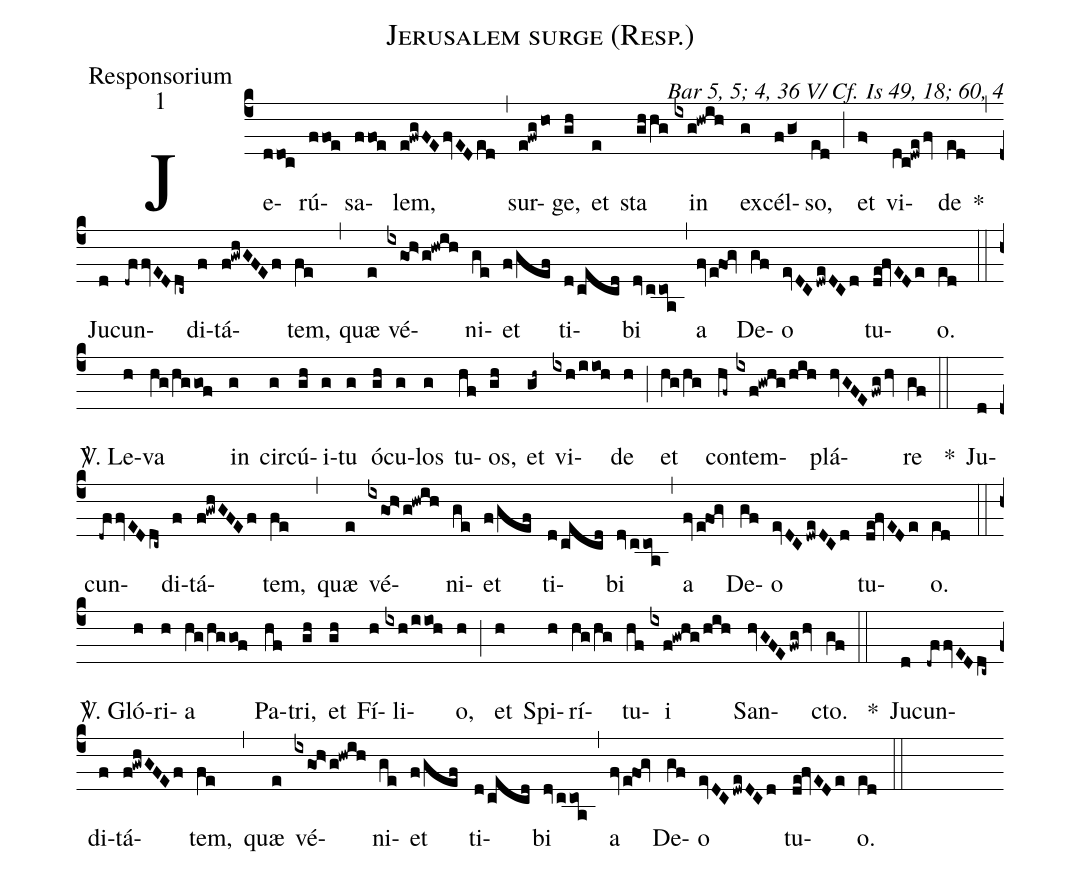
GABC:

name:Jerusalem surge (Resp.);
office-part:Responsorium;
mode:1;
commentary:Bar 5, 5; 4, 36 V/ Cf. Is 49, 18; 60, 4;
%%
(c4)Je(ddoc)rú(ffoe)sa(ffoe)lem,(e!fwgFEfvEDed) (,) sur(e!fwg/ho)ge,(gh) et(e) sta(ghhg) in(ixg!hwih) ex(g)cél(f/g<)so,(ed) (;) et(f>) vi(dc!dwe/fv)de(ed) *(,) Ju(d)cun(-dffvEDdc~)di(f)tá(f!gwhGFEf)tem,(fe) (,) quæ(e) vé(ixgoh>/g!hwih)ni(ge)et(f/gef) ti(d/cecd)bi(dv/ccoa) (,) a(fv/e!fog) De(gf)o(evDC/dweDCd) tu(de!fvEDe)o.(ed) (::)

<sp>V/</sp>. Le(h)va(hg/hggof) in(g) cir(g)cú(gh)i(g)tu(g) ó(gh)cu(g)los(g) tu(hf)os,(gh) et(gh~) vi(ixh/iioh)de(h) (;) et(hg/hg) con(hf~)tem(ixf!gwhg/hih)plá(hvGFE/fwg/hv)re(gf) (::)
*() Ju(d)cun(-dffvEDdc~)di(f)tá(f!gwhGFEf)tem,(fe) (,) quæ(e) vé(ixgoh>/g!hwih)ni(ge)et(f/gef) ti(d/cecd)bi(dv/ccoa) (,) a(fv/e!fog) De(gf)o(evDC/dweDCd) tu(de!fvEDe)o.(ed) (::)

<sp>V/</sp>. Gló(h)ri(h)a(hg/hggof) Pa(hf)tri,(gh) et(gh) Fí(h)li(ixh/iioh)o,(h) (;) et(h) Spi(h)rí(hg/hg)tu(hf)i(ixf!gwhg/hih) San(hvGFE/fwg/hv)cto.(gf) (::)
*() Ju(d)cun(-dffvEDdc~)di(f)tá(f!gwhGFEf)tem,(fe) (,) quæ(e) vé(ixgoh>/g!hwih)ni(ge)et(f/gef) ti(d/cecd)bi(dv/ccoa) (,) a(fv/e!fog) De(gf)o(evDC/dweDCd) tu(de!fvEDe)o.(ed) (::)
